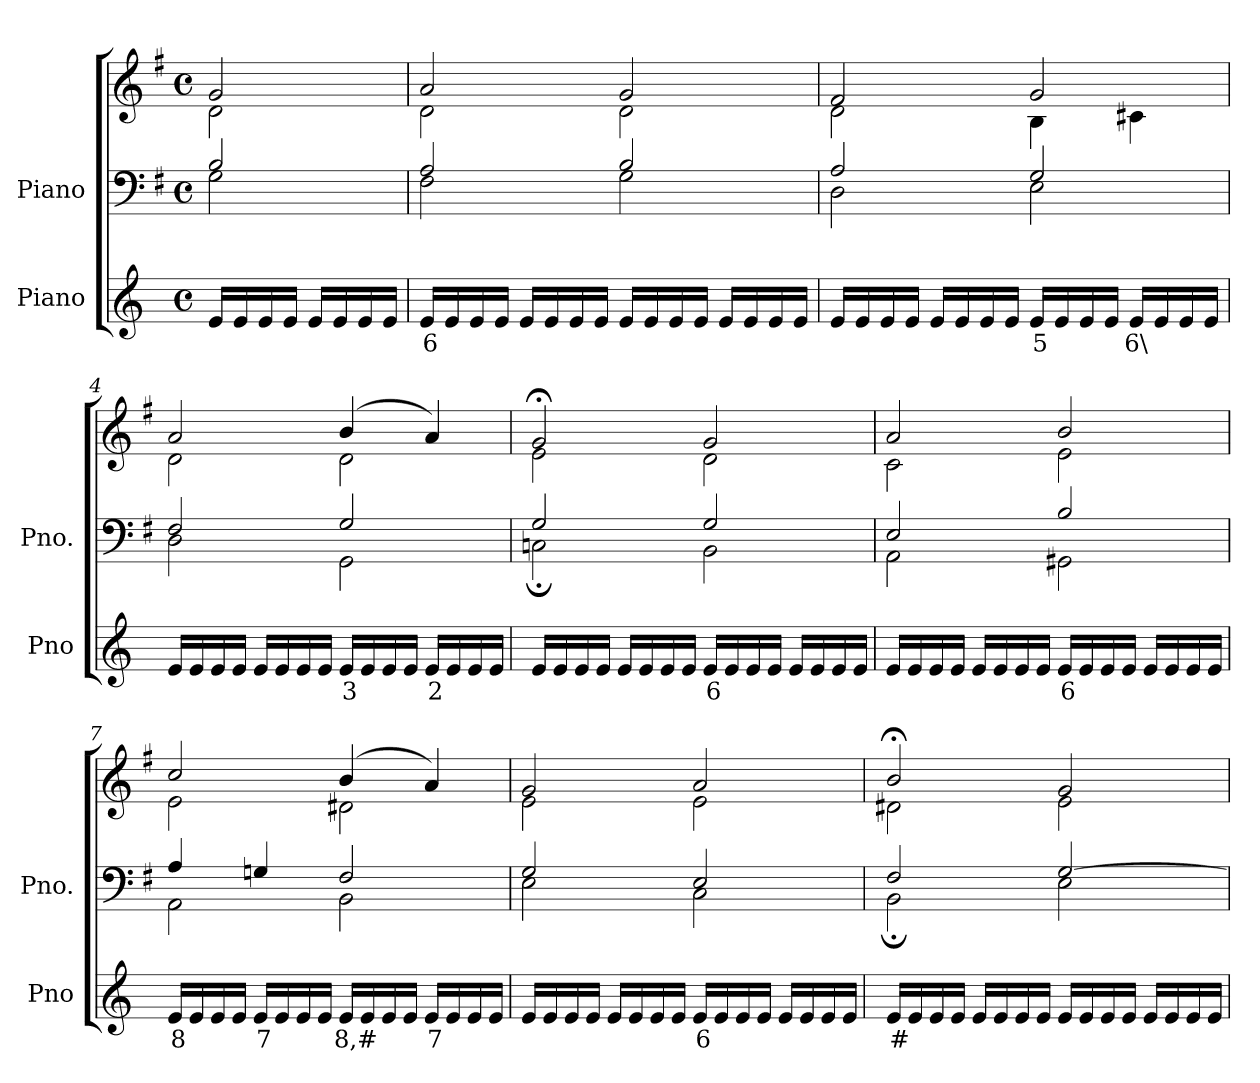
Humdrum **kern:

**kern	**text	**kern	**kern
*part2	*part2	*part1	*part1
*staff3	*staff3	*staff2	*staff1
*I"Piano	*	*I"Piano	*
*I'Pno	*	*I'Pno.	*
*clefG2	*	*clefF4	*clefG2
*k[]	*	*k[f#]	*k[f#]
*M4/4	*	*M4/4	*M4/4
*met(c)	*	*met(c)	*met(c)
=1	=1	=1	=1
*	*	*^	*^
16e/LL	.	2B/	2G\	2g/	2d\
16e/	.	.	.	.	.
16e/	.	.	.	.	.
16e/JJ	.	.	.	.	.
16e/LL	.	.	.	.	.
16e/	.	.	.	.	.
16e/	.	.	.	.	.
16e/JJ	.	.	.	.	.
=2	=2	=2	=2	=2	=2
!	!LO:LY:b	!	!	!	!
16e/LL	6	2A/	2F#\	2a/	2d\
16e/	.	.	.	.	.
16e/	.	.	.	.	.
16e/JJ	.	.	.	.	.
16e/LL	.	.	.	.	.
16e/	.	.	.	.	.
16e/	.	.	.	.	.
16e/JJ	.	.	.	.	.
16e/LL	.	2B/	2G\	2g/	2d\
16e/	.	.	.	.	.
16e/	.	.	.	.	.
16e/JJ	.	.	.	.	.
16e/LL	.	.	.	.	.
16e/	.	.	.	.	.
16e/	.	.	.	.	.
16e/JJ	.	.	.	.	.
=3	=3	=3	=3	=3	=3
16e/LL	.	2A/	2D\	2f#/	2d\
16e/	.	.	.	.	.
16e/	.	.	.	.	.
16e/JJ	.	.	.	.	.
16e/LL	.	.	.	.	.
16e/	.	.	.	.	.
16e/	.	.	.	.	.
16e/JJ	.	.	.	.	.
!	!LO:LY:b	!	!	!	!
16e/LL	5	2G/	2E\	2g/	4B\
16e/	.	.	.	.	.
16e/	.	.	.	.	.
16e/JJ	.	.	.	.	.
!	!LO:LY:b	!	!	!	!
16e/LL	6\	.	.	.	4c#X\
16e/	.	.	.	.	.
16e/	.	.	.	.	.
16e/JJ	.	.	.	.	.
=4	=4	=4	=4	=4	=4
16e/LL	.	2F#/	2D\	2a/	2d\
16e/	.	.	.	.	.
16e/	.	.	.	.	.
16e/JJ	.	.	.	.	.
16e/LL	.	.	.	.	.
16e/	.	.	.	.	.
16e/	.	.	.	.	.
16e/JJ	.	.	.	.	.
!	!LO:LY:b	!	!	!	!
16e/LL	3	2G/	2GG\	(>4b/	2d\
16e/	.	.	.	.	.
16e/	.	.	.	.	.
16e/JJ	.	.	.	.	.
!	!LO:LY:b	!	!	!	!
16e/LL	2	.	.	4a/)	.
16e/	.	.	.	.	.
16e/	.	.	.	.	.
16e/JJ	.	.	.	.	.
=5	=5	=5	=5	=5	=5
16e/LL	.	2G/	2Cn;\	2g;</	2e\
16e/	.	.	.	.	.
16e/	.	.	.	.	.
16e/JJ	.	.	.	.	.
16e/LL	.	.	.	.	.
16e/	.	.	.	.	.
16e/	.	.	.	.	.
16e/JJ	.	.	.	.	.
!	!LO:LY:b	!	!	!	!
16e/LL	6	2G/	2BB\	2g/	2d\
16e/	.	.	.	.	.
16e/	.	.	.	.	.
16e/JJ	.	.	.	.	.
16e/LL	.	.	.	.	.
16e/	.	.	.	.	.
16e/	.	.	.	.	.
16e/JJ	.	.	.	.	.
=6	=6	=6	=6	=6	=6
16e/LL	.	2E/	2AA\	2a/	2c\
16e/	.	.	.	.	.
16e/	.	.	.	.	.
16e/JJ	.	.	.	.	.
16e/LL	.	.	.	.	.
16e/	.	.	.	.	.
16e/	.	.	.	.	.
16e/JJ	.	.	.	.	.
!	!LO:LY:b	!	!	!	!
16e/LL	6	2B/	2GG#X\	2b/	2e\
16e/	.	.	.	.	.
16e/	.	.	.	.	.
16e/JJ	.	.	.	.	.
16e/LL	.	.	.	.	.
16e/	.	.	.	.	.
16e/	.	.	.	.	.
16e/JJ	.	.	.	.	.
=7	=7	=7	=7	=7	=7
!	!LO:LY:b	!	!	!	!
16e/LL	8	4A/	2AA\	2cc/	2e\
16e/	.	.	.	.	.
16e/	.	.	.	.	.
16e/JJ	.	.	.	.	.
!	!LO:LY:b	!	!	!	!
16e/LL	7	4Gn/	.	.	.
16e/	.	.	.	.	.
16e/	.	.	.	.	.
16e/JJ	.	.	.	.	.
!	!LO:LY:b	!	!	!	!
16e/LL	8,#	2F#/	2BB\	(>4b/	2d#X\
16e/	.	.	.	.	.
16e/	.	.	.	.	.
16e/JJ	.	.	.	.	.
!	!LO:LY:b	!	!	!	!
16e/LL	7	.	.	4a/)	.
16e/	.	.	.	.	.
16e/	.	.	.	.	.
16e/JJ	.	.	.	.	.
=8	=8	=8	=8	=8	=8
16e/LL	.	2G/	2E\	2g/	2e\
16e/	.	.	.	.	.
16e/	.	.	.	.	.
16e/JJ	.	.	.	.	.
16e/LL	.	.	.	.	.
16e/	.	.	.	.	.
16e/	.	.	.	.	.
16e/JJ	.	.	.	.	.
!	!LO:LY:b	!	!	!	!
16e/LL	6	2E/	2C\	2a/	2e\
16e/	.	.	.	.	.
16e/	.	.	.	.	.
16e/JJ	.	.	.	.	.
16e/LL	.	.	.	.	.
16e/	.	.	.	.	.
16e/	.	.	.	.	.
16e/JJ	.	.	.	.	.
=9	=9	=9	=9	=9	=9
!	!LO:LY:b	!	!	!	!
16e/LL	#	2F#/	2BB;\	2b;</	2d#X\
16e/	.	.	.	.	.
16e/	.	.	.	.	.
16e/JJ	.	.	.	.	.
16e/LL	.	.	.	.	.
16e/	.	.	.	.	.
16e/	.	.	.	.	.
16e/JJ	.	.	.	.	.
16e/LL	.	[2G/	2E\	2g/	2e\
16e/	.	.	.	.	.
16e/	.	.	.	.	.
16e/JJ	.	.	.	.	.
16e/LL	.	.	.	.	.
16e/	.	.	.	.	.
16e/	.	.	.	.	.
16e/JJ	.	.	.	.	.
*	*	*v	*v	*	*
*	*	*	*v	*v
=	=	=	=
*-	*-	*-	*-
